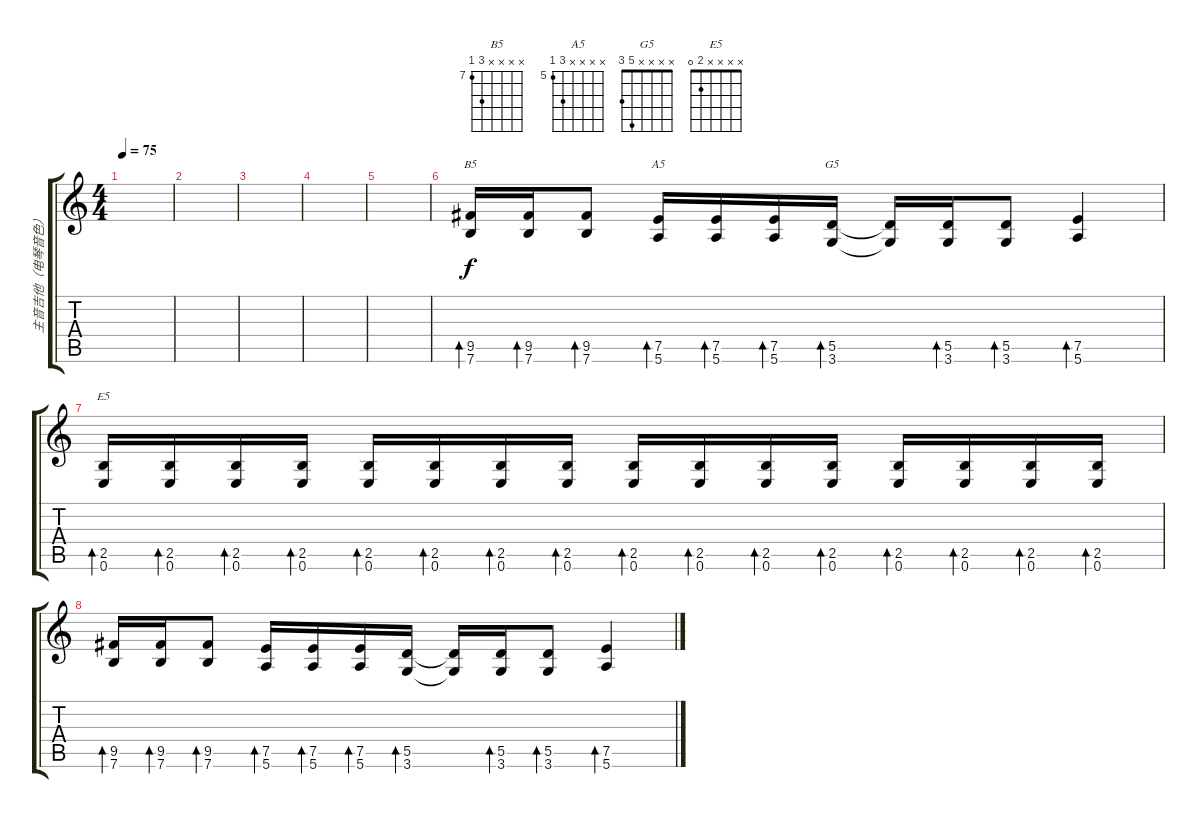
\track ("主音吉他（电琴音色）" "主音吉他（电琴音色）") {instrument distortionguitar}
\staff {score tabs}
\tuning (E4 B3 G3 D3 A2 E2) {hide}
\chord ("B5" x x x x 9 7) {firstfret 7}
\chord ("A5" x x x x 7 5) {firstfret 5}
\chord ("G5" x x x x 5 3)
\chord ("E5" x x x x 2 0)
\ts (4 4)
\tempo 75
\clef g2
\ks c
|
|
|
|
|
(9.5 7.6).16{bd 60 ch "B5"} (9.5 7.6).16{bd 60} (9.5 7.6).8{bd 60} (7.5 5.6).16{bd 60 ch "A5"} (7.5 5.6).16{bd 60} (7.5 5.6).16{bd 60} (5.5 3.6).16{bd 60 ch "G5"} (5.5{t} 3.6{t}).16 (5.5 3.6).16{bd 60} (5.5 3.6).8{bd 60} (7.5 5.6).4{bd 60} |
(2.5 0.6).16{bd 60 ch "E5"} (2.5 0.6).16{bd 60} (2.5 0.6).16{bd 60} (2.5 0.6).16{bd 60} (2.5 0.6).16{bd 60} (2.5 0.6).16{bd 60} (2.5 0.6).16{bd 60} (2.5 0.6).16{bd 60} (2.5 0.6).16{bd 60} (2.5 0.6).16{bd 60} (2.5 0.6).16{bd 60} (2.5 0.6).16{bd 60} (2.5 0.6).16{bd 60} (2.5 0.6).16{bd 60} (2.5 0.6).16{bd 60} (2.5 0.6).16{bd 60} |
(9.5 7.6).16{bd 60} (9.5 7.6).16{bd 60} (9.5 7.6).8{bd 60} (7.5 5.6).16{bd 60} (7.5 5.6).16{bd 60} (7.5 5.6).16{bd 60} (5.5 3.6).16{bd 60} (5.5{t} 3.6{t}).16 (5.5 3.6).16{bd 60} (5.5 3.6).8{bd 60} (7.5 5.6).4{bd 60}
